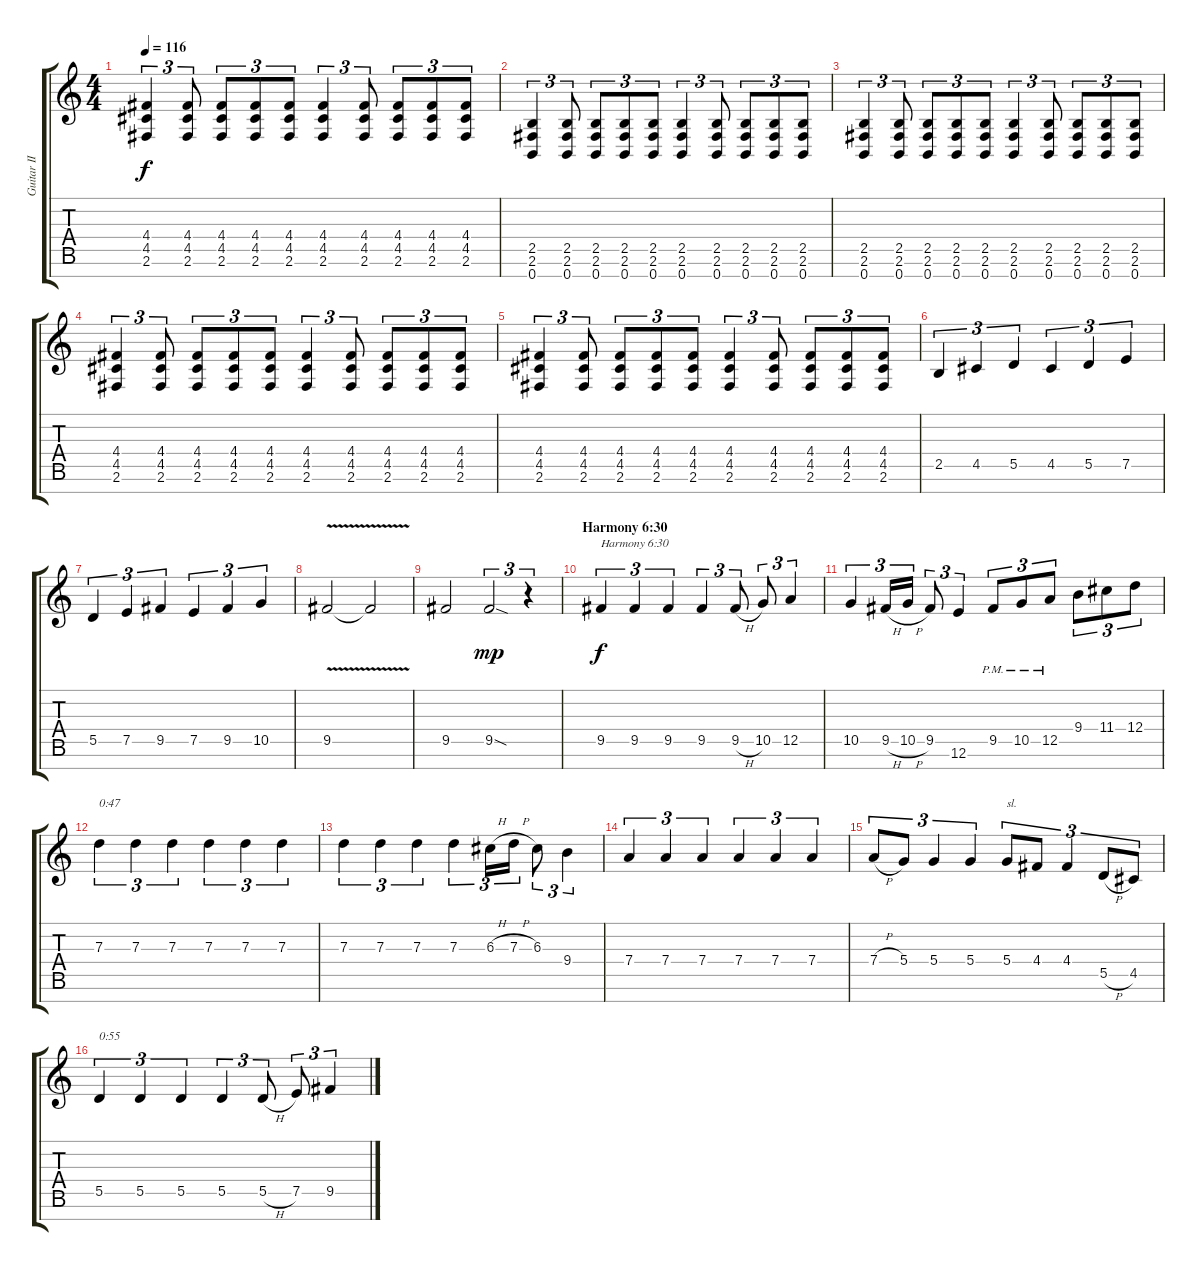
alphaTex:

\track ("Guitar II" "Guitar II") {instrument distortionguitar}
\staff {score tabs}
\tuning (E4 B3 G3 D3 A2 E2 B1) {hide}
\ts (4 4)
\tempo 116
\clef g2
\ks c
(4.4 4.5 2.6).4{tu (3 2) dy f} (4.4 4.5 2.6).8{tu (3 2)} (4.4 4.5 2.6).8{tu (3 2)} (4.4 4.5 2.6).8{tu (3 2)} (4.4 4.5 2.6).8{tu (3 2)} (4.4 4.5 2.6).4{tu (3 2)} (4.4 4.5 2.6).8{tu (3 2)} (4.4 4.5 2.6).8{tu (3 2)} (4.4 4.5 2.6).8{tu (3 2)} (4.4 4.5 2.6).8{tu (3 2)} |
(2.5 2.6 0.7).4{tu (3 2)} (2.5 2.6 0.7).8{tu (3 2)} (2.5 2.6 0.7).8{tu (3 2)} (2.5 2.6 0.7).8{tu (3 2)} (2.5 2.6 0.7).8{tu (3 2)} (2.5 2.6 0.7).4{tu (3 2)} (2.5 2.6 0.7).8{tu (3 2)} (2.5 2.6 0.7).8{tu (3 2)} (2.5 2.6 0.7).8{tu (3 2)} (2.5 2.6 0.7).8{tu (3 2)} |
(2.5 2.6 0.7).4{tu (3 2)} (2.5 2.6 0.7).8{tu (3 2)} (2.5 2.6 0.7).8{tu (3 2)} (2.5 2.6 0.7).8{tu (3 2)} (2.5 2.6 0.7).8{tu (3 2)} (2.5 2.6 0.7).4{tu (3 2)} (2.5 2.6 0.7).8{tu (3 2)} (2.5 2.6 0.7).8{tu (3 2)} (2.5 2.6 0.7).8{tu (3 2)} (2.5 2.6 0.7).8{tu (3 2)} |
(4.4 4.5 2.6).4{tu (3 2)} (4.4 4.5 2.6).8{tu (3 2)} (4.4 4.5 2.6).8{tu (3 2)} (4.4 4.5 2.6).8{tu (3 2)} (4.4 4.5 2.6).8{tu (3 2)} (4.4 4.5 2.6).4{tu (3 2)} (4.4 4.5 2.6).8{tu (3 2)} (4.4 4.5 2.6).8{tu (3 2)} (4.4 4.5 2.6).8{tu (3 2)} (4.4 4.5 2.6).8{tu (3 2)} |
(4.4 4.5 2.6).4{tu (3 2)} (4.4 4.5 2.6).8{tu (3 2)} (4.4 4.5 2.6).8{tu (3 2)} (4.4 4.5 2.6).8{tu (3 2)} (4.4 4.5 2.6).8{tu (3 2)} (4.4 4.5 2.6).4{tu (3 2)} (4.4 4.5 2.6).8{tu (3 2)} (4.4 4.5 2.6).8{tu (3 2)} (4.4 4.5 2.6).8{tu (3 2)} (4.4 4.5 2.6).8{tu (3 2)} |
2.5.4{tu (3 2)} 4.5.4{tu (3 2)} 5.5.4{tu (3 2)} 4.5.4{tu (3 2)} 5.5.4{tu (3 2)} 7.5.4{tu (3 2)} |
5.5.4{tu (3 2)} 7.5.4{tu (3 2)} 9.5.4{tu (3 2)} 7.5.4{tu (3 2)} 9.5.4{tu (3 2)} 10.5.4{tu (3 2)} |
9.5{v}.2 9.5{t}.2 |
9.5.2 9.5{sod}.2{tu (3 2) dy mp} r.4{tu (3 2)} |
\section ("" "Harmony 6:30")
9.5.4{tu (3 2) txt "Harmony 6:30" dy f} 9.5.4{tu (3 2)} 9.5.4{tu (3 2)} 9.5.4{tu (3 2)} 9.5{h}.8{tu (3 2)} 10.5.8{tu (3 2)} 12.5.4{tu (3 2)} |
10.5.4{tu (3 2)} 9.5{h}.16{tu (3 2)} 10.5{h}.16{tu (3 2)} 9.5.8{tu (3 2)} 12.6.4{tu (3 2)} 9.5{pm}.8{tu (3 2)} 10.5{pm}.8{tu (3 2)} 12.5{pm}.8{tu (3 2)} 9.4.8{tu (3 2)} 11.4.8{tu (3 2)} 12.4.8{tu (3 2)} |
7.3.4{tu (3 2) txt "0:47"} 7.3.4{tu (3 2)} 7.3.4{tu (3 2)} 7.3.4{tu (3 2)} 7.3.4{tu (3 2)} 7.3.4{tu (3 2)} |
7.3.4{tu (3 2)} 7.3.4{tu (3 2)} 7.3.4{tu (3 2)} 7.3.4{tu (3 2)} 6.3{h}.16{tu (3 2)} 7.3{h}.16{tu (3 2)} 6.3.8{tu (3 2)} 9.4.4{tu (3 2)} |
7.4.4{tu (3 2)} 7.4.4{tu (3 2)} 7.4.4{tu (3 2)} 7.4.4{tu (3 2)} 7.4.4{tu (3 2)} 7.4.4{tu (3 2)} |
7.4{h}.8{tu (3 2)} 5.4.8{tu (3 2)} 5.4.4{tu (3 2)} 5.4.4{tu (3 2)} 5.4.8{tu (3 2) txt "sl."} 4.4.8{tu (3 2)} 4.4.4{tu (3 2)} 5.5{h}.8{tu (3 2)} 4.5.8{tu (3 2)} |
5.5.4{tu (3 2) txt "0:55"} 5.5.4{tu (3 2)} 5.5.4{tu (3 2)} 5.5.4{tu (3 2)} 5.5{h}.8{tu (3 2)} 7.5.8{tu (3 2)} 9.5.4{tu (3 2)}
